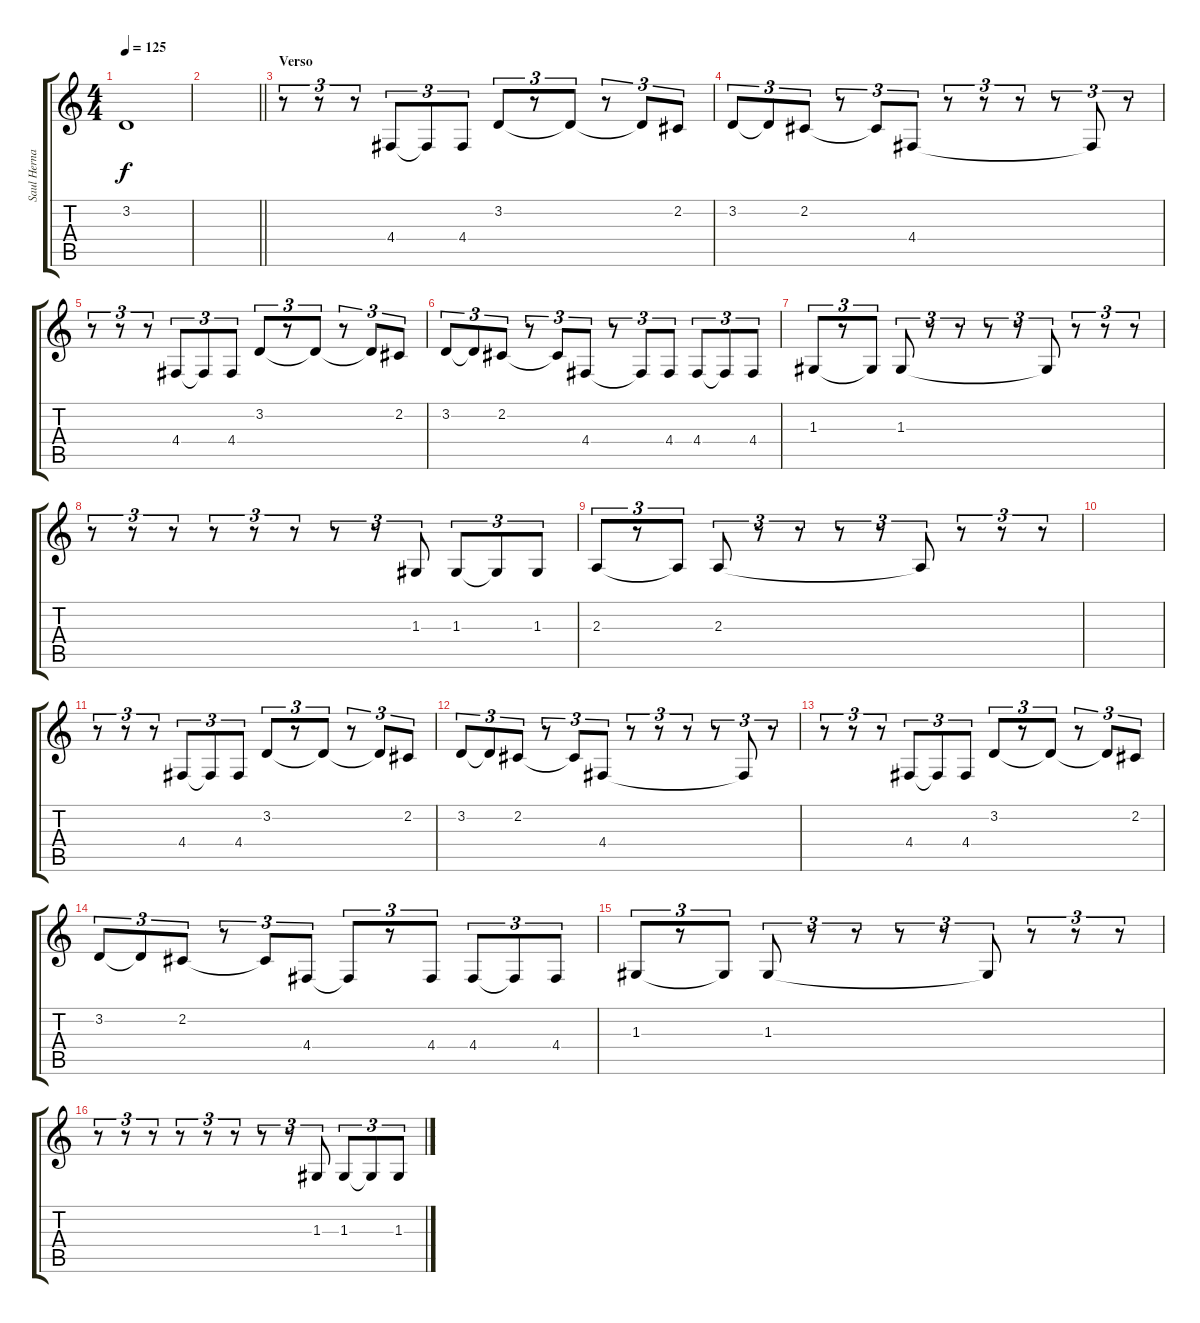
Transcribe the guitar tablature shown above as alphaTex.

\track ("Saul Hernandez Voz" "Saul Herna") {instrument flute}
\staff {score tabs}
\tuning (E4 B3 G3 D3 A2 E2) {hide}
\ts (4 4)
\tempo 125
\clef g2
\ks c
3.2{t}.1{dy f} |
\barLineRight lightlight
|
\section ("" "Verso")
r.8{tu (3 2) volume 15} r.8{tu (3 2)} r.8{tu (3 2)} 4.4.8{tu (3 2)} 4.4{t}.8{tu (3 2)} 4.4.8{tu (3 2)} 3.2.8{tu (3 2)} r.8{tu (3 2)} 3.2{t}.8{tu (3 2)} r.8{tu (3 2)} 3.2{t}.8{tu (3 2)} 2.2.8{tu (3 2)} |
3.2.8{tu (3 2)} 3.2{t}.8{tu (3 2)} 2.2.8{tu (3 2)} r.8{tu (3 2)} 2.2{t}.8{tu (3 2)} 4.4.8{tu (3 2)} r.8{tu (3 2)} r.8{tu (3 2)} r.8{tu (3 2)} r.8{tu (3 2)} 4.4{t}.8{tu (3 2)} r.8{tu (3 2)} |
r.8{tu (3 2)} r.8{tu (3 2)} r.8{tu (3 2)} 4.4.8{tu (3 2)} 4.4{t}.8{tu (3 2)} 4.4.8{tu (3 2)} 3.2.8{tu (3 2)} r.8{tu (3 2)} 3.2{t}.8{tu (3 2)} r.8{tu (3 2)} 3.2{t}.8{tu (3 2)} 2.2.8{tu (3 2)} |
3.2.8{tu (3 2)} 3.2{t}.8{tu (3 2)} 2.2.8{tu (3 2)} r.8{tu (3 2)} 2.2{t}.8{tu (3 2)} 4.4.8{tu (3 2)} r.8{tu (3 2)} 4.4{t}.8{tu (3 2)} 4.4.8{tu (3 2)} 4.4.8{tu (3 2)} 4.4{t}.8{tu (3 2)} 4.4.8{tu (3 2)} |
1.3.8{tu (3 2)} r.8{tu (3 2)} 1.3{t}.8{tu (3 2)} 1.3.8{tu (3 2)} r.8{tu (3 2)} r.8{tu (3 2)} r.8{tu (3 2)} r.8{tu (3 2)} 1.3{t}.8{tu (3 2)} r.8{tu (3 2)} r.8{tu (3 2)} r.8{tu (3 2)} |
r.8{tu (3 2)} r.8{tu (3 2)} r.8{tu (3 2)} r.8{tu (3 2)} r.8{tu (3 2)} r.8{tu (3 2)} r.8{tu (3 2)} r.8{tu (3 2)} 1.3.8{tu (3 2)} 1.3.8{tu (3 2)} 1.3{t}.8{tu (3 2)} 1.3.8{tu (3 2)} |
2.3.8{tu (3 2)} r.8{tu (3 2)} 2.3{t}.8{tu (3 2)} 2.3.8{tu (3 2)} r.8{tu (3 2)} r.8{tu (3 2)} r.8{tu (3 2)} r.8{tu (3 2)} 2.3{t}.8{tu (3 2)} r.8{tu (3 2)} r.8{tu (3 2)} r.8{tu (3 2)} |
|
r.8{tu (3 2)} r.8{tu (3 2)} r.8{tu (3 2)} 4.4.8{tu (3 2)} 4.4{t}.8{tu (3 2)} 4.4.8{tu (3 2)} 3.2.8{tu (3 2)} r.8{tu (3 2)} 3.2{t}.8{tu (3 2)} r.8{tu (3 2)} 3.2{t}.8{tu (3 2)} 2.2.8{tu (3 2)} |
3.2.8{tu (3 2)} 3.2{t}.8{tu (3 2)} 2.2.8{tu (3 2)} r.8{tu (3 2)} 2.2{t}.8{tu (3 2)} 4.4.8{tu (3 2)} r.8{tu (3 2)} r.8{tu (3 2)} r.8{tu (3 2)} r.8{tu (3 2)} 4.4{t}.8{tu (3 2)} r.8{tu (3 2)} |
r.8{tu (3 2)} r.8{tu (3 2)} r.8{tu (3 2)} 4.4.8{tu (3 2)} 4.4{t}.8{tu (3 2)} 4.4.8{tu (3 2)} 3.2.8{tu (3 2)} r.8{tu (3 2)} 3.2{t}.8{tu (3 2)} r.8{tu (3 2)} 3.2{t}.8{tu (3 2)} 2.2.8{tu (3 2)} |
3.2.8{tu (3 2)} 3.2{t}.8{tu (3 2)} 2.2.8{tu (3 2)} r.8{tu (3 2)} 2.2{t}.8{tu (3 2)} 4.4.8{tu (3 2)} 4.4{t}.8{tu (3 2)} r.8{tu (3 2)} 4.4.8{tu (3 2)} 4.4.8{tu (3 2)} 4.4{t}.8{tu (3 2)} 4.4.8{tu (3 2)} |
1.3.8{tu (3 2)} r.8{tu (3 2)} 1.3{t}.8{tu (3 2)} 1.3.8{tu (3 2)} r.8{tu (3 2)} r.8{tu (3 2)} r.8{tu (3 2)} r.8{tu (3 2)} 1.3{t}.8{tu (3 2)} r.8{tu (3 2)} r.8{tu (3 2)} r.8{tu (3 2)} |
r.8{tu (3 2)} r.8{tu (3 2)} r.8{tu (3 2)} r.8{tu (3 2)} r.8{tu (3 2)} r.8{tu (3 2)} r.8{tu (3 2)} r.8{tu (3 2)} 1.3.8{tu (3 2)} 1.3.8{tu (3 2)} 1.3{t}.8{tu (3 2)} 1.3.8{tu (3 2)}
